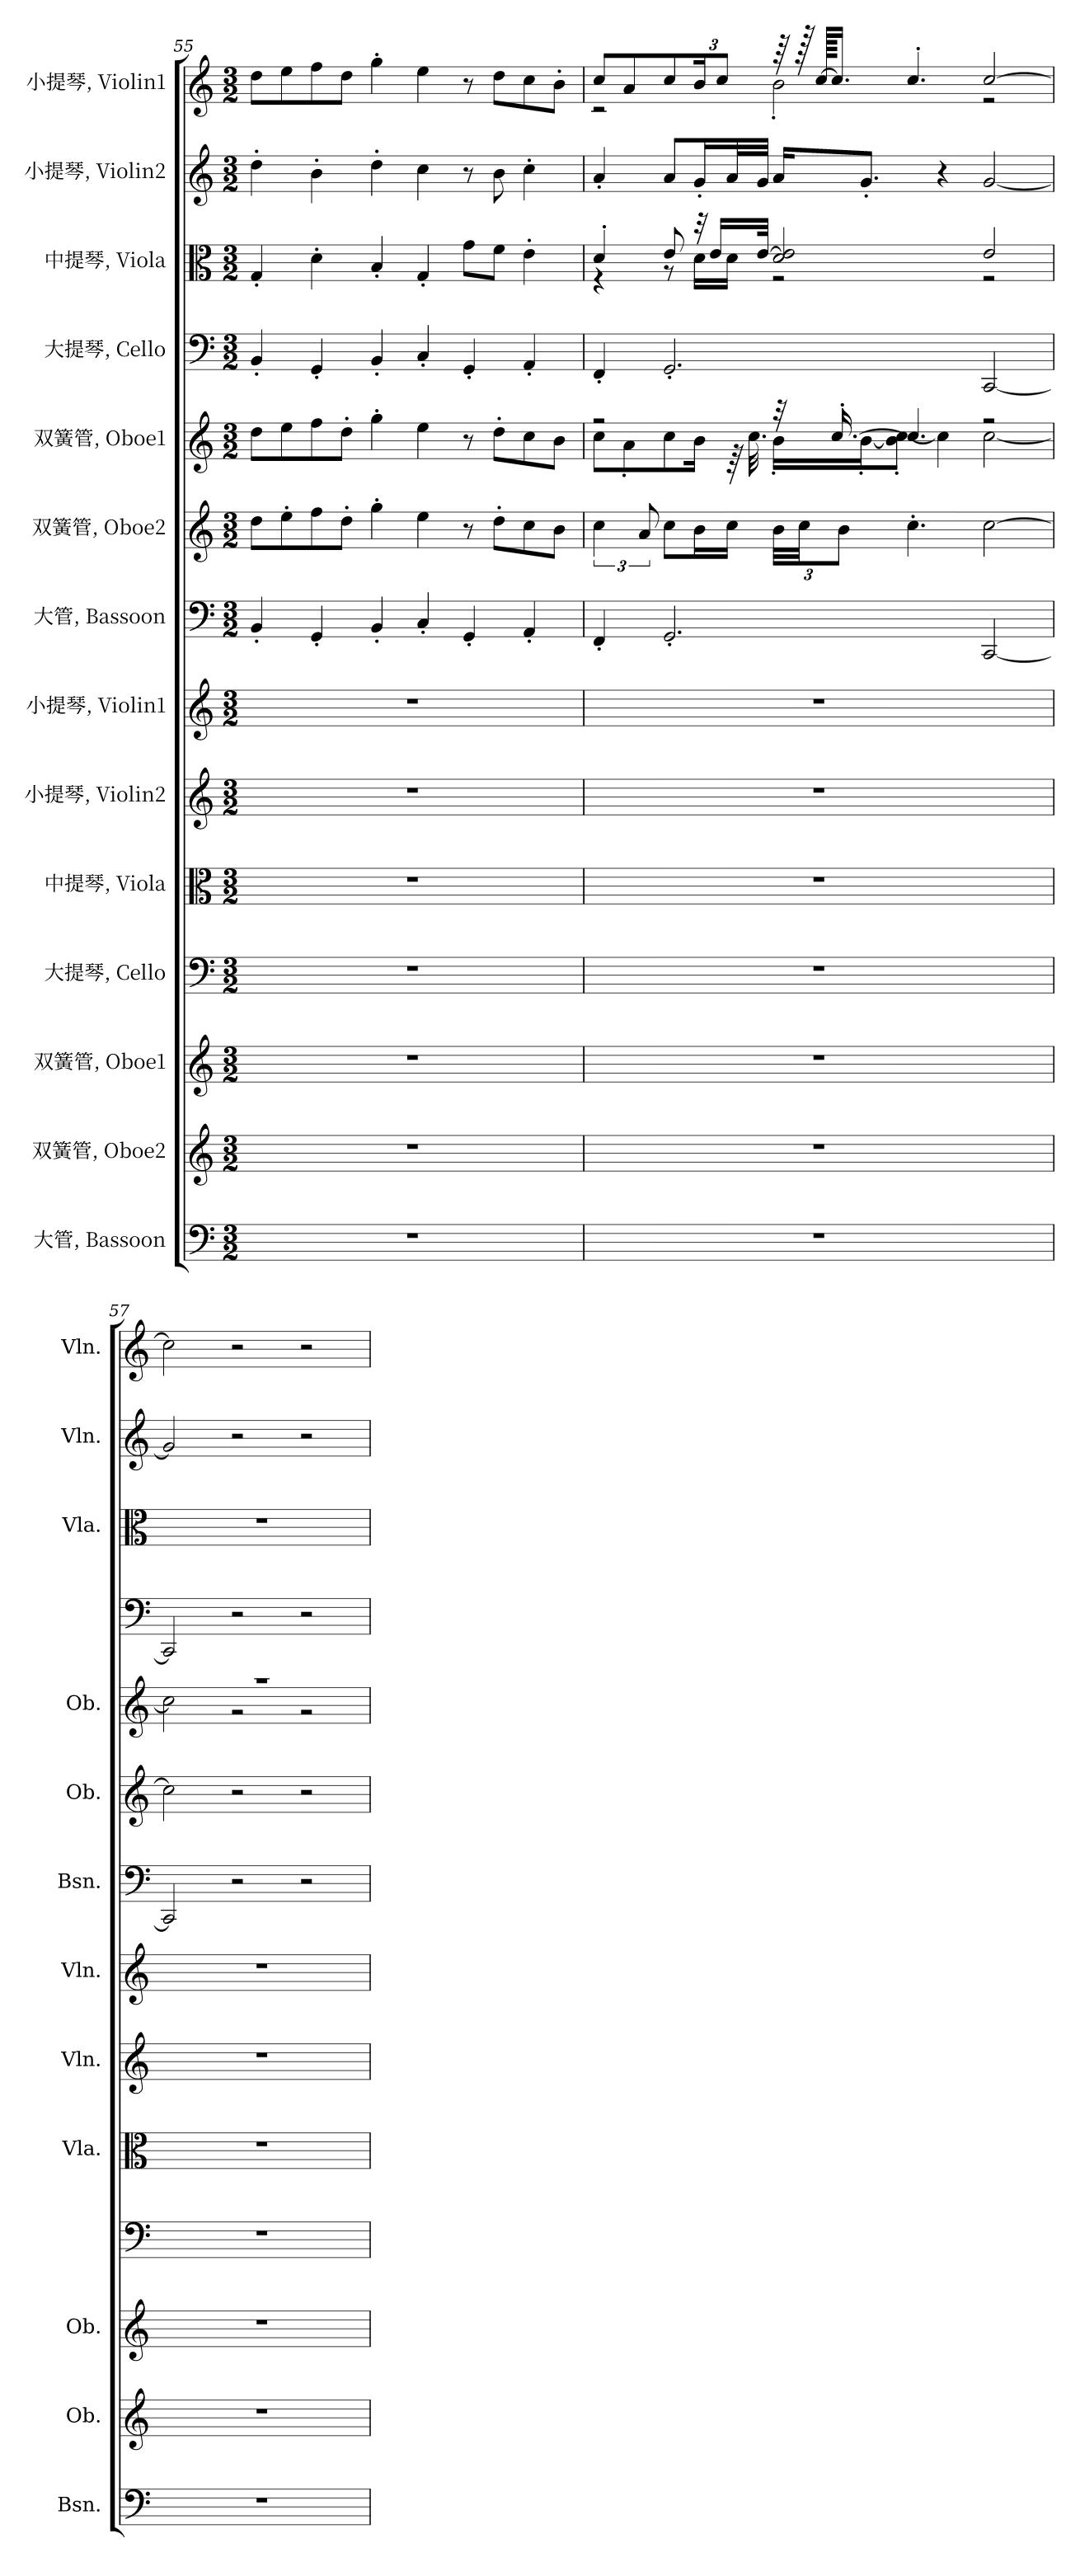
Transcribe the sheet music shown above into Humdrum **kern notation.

**kern	**kern	**kern	**kern	**kern	**kern	**kern	**kern	**kern	**kern	**kern	**kern	**kern	**kern
*part14	*part13	*part12	*part11	*part10	*part9	*part8	*part7	*part6	*part5	*part4	*part3	*part2	*part1
*staff14	*staff13	*staff12	*staff11	*staff10	*staff9	*staff8	*staff7	*staff6	*staff5	*staff4	*staff3	*staff2	*staff1
*I"大管, Bassoon	*I"双簧管, Oboe2	*I"双簧管, Oboe1	*I"大提琴, Cello	*I"中提琴, Viola	*I"小提琴, Violin2	*I"小提琴, Violin1	*I"大管, Bassoon	*I"双簧管, Oboe2	*I"双簧管, Oboe1	*I"大提琴, Cello	*I"中提琴, Viola	*I"小提琴, Violin2	*I"小提琴, Violin1
*I'Bsn.	*I'Ob.	*I'Ob.	*	*I'Vla.	*I'Vln.	*I'Vln.	*I'Bsn.	*I'Ob.	*I'Ob.	*	*I'Vla.	*I'Vln.	*I'Vln.
*clefF4	*clefG2	*clefG2	*clefF4	*clefC3	*clefG2	*clefG2	*clefF4	*clefG2	*clefG2	*clefF4	*clefC3	*clefG2	*clefG2
*k[]	*k[]	*k[]	*k[]	*k[]	*k[]	*k[]	*k[]	*k[]	*k[]	*k[]	*k[]	*k[]	*k[]
*M3/2	*M3/2	*M3/2	*M3/2	*M3/2	*M3/2	*M3/2	*M3/2	*M3/2	*M3/2	*M3/2	*M3/2	*M3/2	*M3/2
=55	=55	=55	=55	=55	=55	=55	=55	=55	=55	=55	=55	=55	=55
1.r	1.r	1.r	1.r	1.r	1.r	1.r	4BB'/	8dd\L	8dd\L	4BB'/	4G'/	4dd'\	8dd\L
.	.	.	.	.	.	.	.	8ee'\	8ee\	.	.	.	8ee\
.	.	.	.	.	.	.	4GG'/	8ff\	8ff\	4GG'/	4d'\	4b'\	8ff\
.	.	.	.	.	.	.	.	8dd'\J	8dd'\J	.	.	.	8dd\J
.	.	.	.	.	.	.	4BB'/	4gg'\	4gg'\	4BB'/	4B'/	4dd'\	4gg'\
.	.	.	.	.	.	.	4C'/	4ee\	4ee\	4C'/	4G'/	4cc\	4ee\
.	.	.	.	.	.	.	4GG'/	8r	8r	4GG'/	8g\L	8r	8r
.	.	.	.	.	.	.	.	8dd'\L	8dd'\L	.	8f\J	8b\	8dd\L
.	.	.	.	.	.	.	4AA'/	8cc\	8cc\	4AA'/	4e'\	4cc'\	8cc\
.	.	.	.	.	.	.	.	8b\J	8b\J	.	.	.	8b'\J
!!LO:PB:g=z
=56	=56	=56	=56	=56	=56	=56	=56	=56	=56	=56	=56	=56	=56
*	*	*	*	*	*	*	*	*	*^	*	*^	*	*^
1.r	1.r	1.r	1.r	1.r	1.r	1.r	4FF'/	6cc\	2r	8cc\L	4FF'/	4d'/	4r	4a'/	8cc/L	2r
.	.	.	.	.	.	.	.	.	.	8a'\	.	.	.	.	8a/	.
.	.	.	.	.	.	.	.	12a/	.	.	.	.	.	.	.	.
.	.	.	.	.	.	.	2.GG'/	8cc\L	.	8cc\	2.GG'/	8e/	8r	8a/L	8cc/	.
*	*	*	*	*	*	*	*	*	*	*	*	*	*	*	*Xbrackettup	*
.	.	.	.	.	.	.	.	16b\L	.	16b\Jk	.	32r	16d\LL	16g'/L	24b/K	.
.	.	.	.	.	.	.	.	.	.	.	.	16e/LL	.	.	.	.
.	.	.	.	.	.	.	.	.	.	.	.	.	.	.	12cc/J	.
.	.	.	.	.	.	.	.	16cc\JJ	.	64r	.	.	16d\JJ	32a/L	.	.
.	.	.	.	.	.	.	.	.	.	32.cc\	.	.	.	.	.	.
.	.	.	.	.	.	.	.	.	.	.	.	[32e/JJk	.	32g/JJJ	.	.
*	*	*	*	*	*	*	*	*Xbrackettup	*	*	*	*	*	*	*	*
.	.	.	.	.	.	.	.	48b\LLL	32r	16b'\LL	.	2d/ 2e/]	2r	16a/KL	64r	2b'\
.	.	.	.	.	.	.	.	.	.	.	.	.	.	.	128r	.
.	.	.	.	.	.	.	.	48cc\JJ	.	.	.	.	.	.	.	.
.	.	.	.	.	.	.	.	.	.	.	.	.	.	.	[128cc/KKKLL	.
.	.	.	.	.	.	.	.	.	[16.cc'/	.	.	.	.	.	16.cc/JJ]	.
.	.	.	.	.	.	.	.	12b\J	.	.	.	.	.	.	.	.
.	.	.	.	.	.	.	.	.	.	[16b'\J	.	.	.	8.g'/J	.	.
.	.	.	.	.	.	.	.	4.cc'\	4.cc/]	8b\]' [8cc\'J	.	.	.	.	4.cc'/	.
.	.	.	.	.	.	.	.	.	.	4cc\]	.	.	.	4r	.	.
.	.	.	.	.	.	.	[2CC/	[2cc\	2r	[2cc\	[2CC/	2e/	2r	[2g/	[2cc/	2r
*	*	*	*	*	*	*	*	*	*	*	*	*v	*v	*	*v	*v
=57	=57	=57	=57	=57	=57	=57	=57	=57	=57	=57	=57	=57	=57	=57
1.r	1.r	1.r	1.r	1.r	1.r	1.r	2CC/]	2cc\]	1.r	2cc\]	2CC/]	1.r	2g/]	2cc\]
.	.	.	.	.	.	.	2r	2r	.	2r	2r	.	2r	2r
.	.	.	.	.	.	.	2r	2r	.	2r	2r	.	2r	2r
*	*	*	*	*	*	*	*	*	*v	*v	*	*	*	*
=	=	=	=	=	=	=	=	=	=	=	=	=	=
*-	*-	*-	*-	*-	*-	*-	*-	*-	*-	*-	*-	*-	*-
